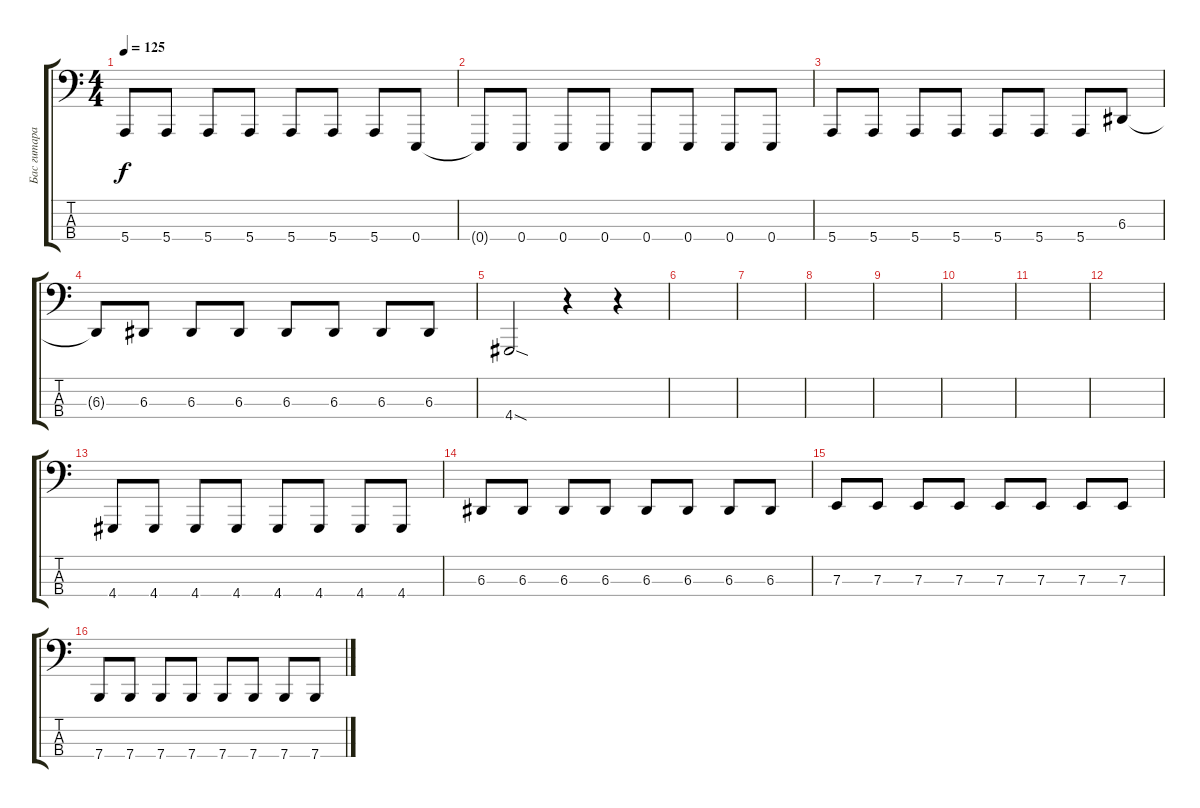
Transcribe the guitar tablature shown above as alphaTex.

\track ("Бас гитара" "Бас гитара") {instrument lead8bassandlead}
\staff {score tabs}
\tuning (G2 D2 A1 E1) {hide}
\ts (4 4)
\tempo 125
\clef f4
\ks c
5.4.8{dy f} 5.4.8 5.4.8 5.4.8 5.4.8 5.4.8 5.4.8 0.4.8 |
0.4{t}.8 0.4.8 0.4.8 0.4.8 0.4.8 0.4.8 0.4.8 0.4.8 |
5.4.8 5.4.8 5.4.8 5.4.8 5.4.8 5.4.8 5.4.8 6.3.8 |
6.3{t}.8 6.3.8 6.3.8 6.3.8 6.3.8 6.3.8 6.3.8 6.3.8 |
4.4{sod}.2 r.4 r.4 |
|
|
|
|
|
|
|
4.4.8{volume 5} 4.4.8{volume 5} 4.4.8{volume 5} 4.4.8{volume 5} 4.4.8{volume 6} 4.4.8{volume 6} 4.4.8{volume 6} 4.4.8{volume 6} |
6.3.8{volume 6} 6.3.8{volume 6} 6.3.8{volume 6} 6.3.8{volume 6} 6.3.8{volume 7} 6.3.8{volume 7} 6.3.8{volume 7} 6.3.8{volume 7} |
7.3.8{volume 7} 7.3.8{volume 7} 7.3.8{volume 7} 7.3.8{volume 7} 7.3.8{volume 8} 7.3.8{volume 8} 7.3.8{volume 8} 7.3.8{volume 8} |
7.4.8{volume 8} 7.4.8{volume 8} 7.4.8{volume 8} 7.4.8{volume 8} 7.4.8{volume 9} 7.4.8{volume 9} 7.4.8{volume 9} 7.4.8{volume 9}
